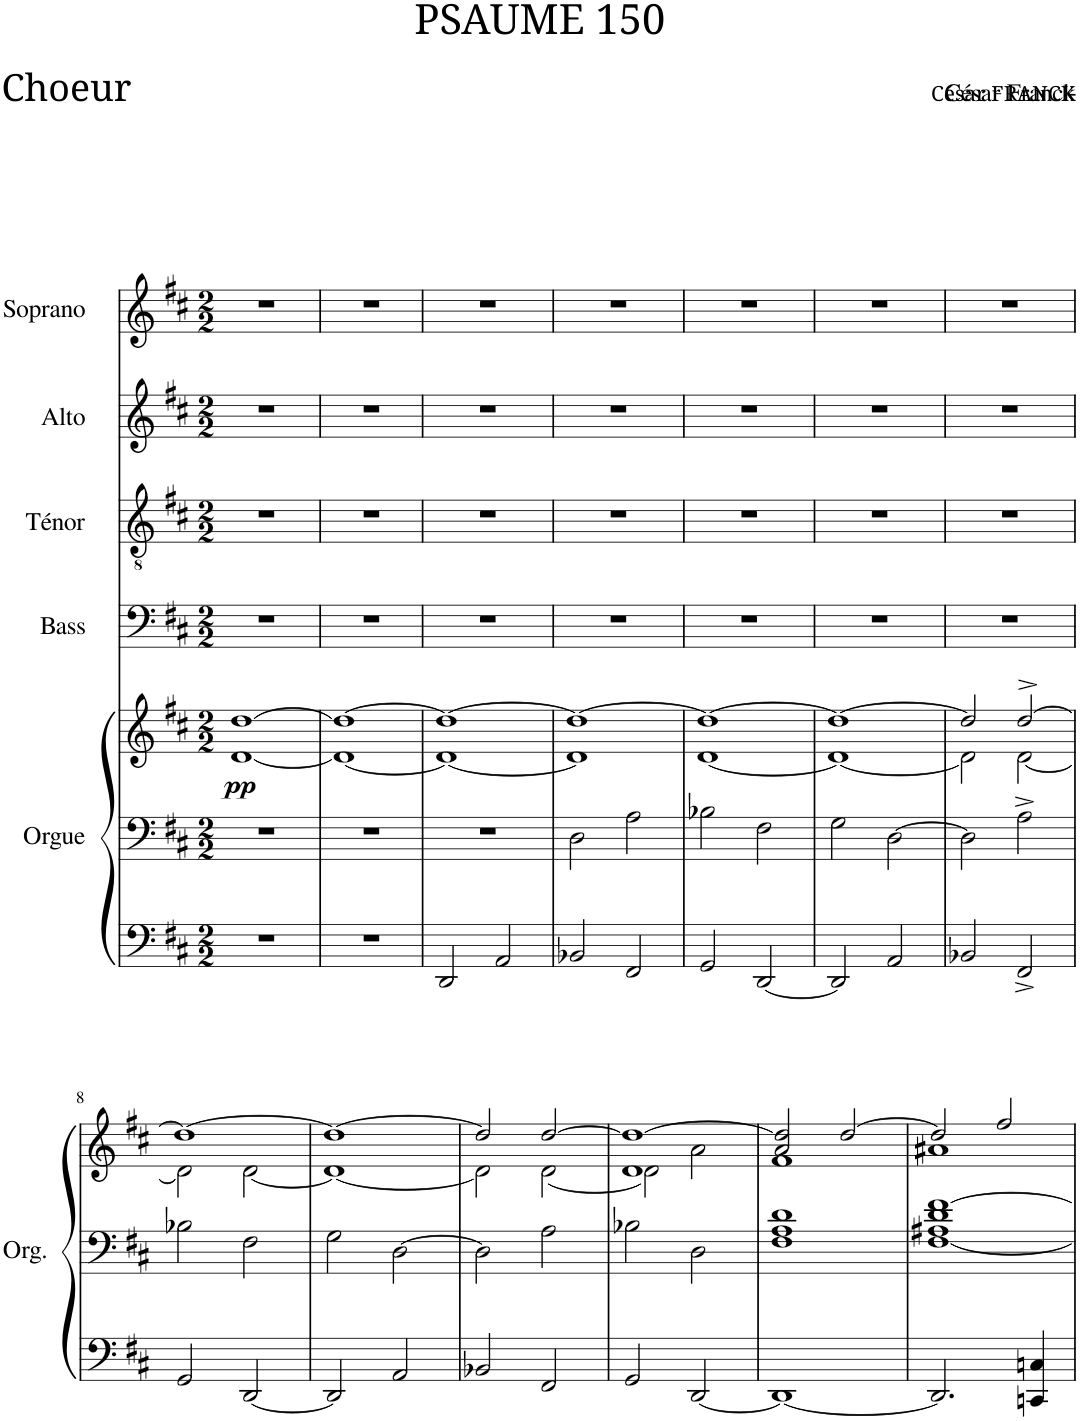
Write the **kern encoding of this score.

**kern	**kern	**kern	**dynam	**kern	**kern	**kern	**kern
*part5	*part5	*part5	*part5	*part4	*part3	*part2	*part1
*staff7	*staff6	*staff5	*staff5/6/7	*staff4	*staff3	*staff2	*staff1
*I"Orgue	*	*	*	*I"Bass	*I"Ténor	*I"Alto	*I"Soprano
*I'Org.	*	*	*	*I'B.	*I'T.	*I'A.	*I'S.
*clefF4	*clefF4	*clefG2	*	*clefF4	*clefGv2	*clefG2	*clefG2
*k[f#c#]	*k[f#c#]	*k[f#c#]	*	*k[f#c#]	*k[f#c#]	*k[f#c#]	*k[f#c#]
*M2/2	*M2/2	*M2/2	*	*M2/2	*M2/2	*M2/2	*M2/2
=1	=1	=1	=1	=1	=1	=1	=1
!	!	!	!LO:DY:b	!	!	!	!
1r	1r	[1d [1dd	pp	1r	1r	1r	1r
=2	=2	=2	=2	=2	=2	=2	=2
*	*	*^	*	*	*	*	*
1r	1r	1dd_	1d_	.	1r	1r	1r	1r
=3	=3	=3	=3	=3	=3	=3	=3	=3
2DD/	1r	1dd_	1d_	.	1r	1r	1r	1r
2AA/	.	.	.	.	.	.	.	.
=4	=4	=4	=4	=4	=4	=4	=4	=4
2BB-X/	2D\	1dd_	1d]	.	1r	1r	1r	1r
2FF#/	2A\	.	.	.	.	.	.	.
=5	=5	=5	=5	=5	=5	=5	=5	=5
2GG/	2B-X\	1dd_	[1d	.	1r	1r	1r	1r
[2DD/	2F#\	.	.	.	.	.	.	.
=6	=6	=6	=6	=6	=6	=6	=6	=6
2DD/]	2G\	1dd_	1d_	.	1r	1r	1r	1r
2AA/	[2D\	.	.	.	.	.	.	.
=7	=7	=7	=7	=7	=7	=7	=7	=7
2BB-X/	2D\]	2dd/]	2d\]	.	1r	1r	1r	1r
2FF#^/	2A^\	[2dd^/	[2d\	.	.	.	.	.
!!LO:LB:g=z
=8	=8	=8	=8	=8	=8	=8	=8	=8
2GG/	2B-X\	1dd_	2d\]	.	1r	1r	1r	1r
[2DD/	2F#\	.	[2d\	.	.	.	.	.
=9	=9	=9	=9	=9	=9	=9	=9	=9
2DD/]	2G\	1dd_	1d_	.	1r	1r	1r	1r
2AA/	[2D\	.	.	.	.	.	.	.
=10	=10	=10	=10	=10	=10	=10	=10	=10
2BB-X/	2D\]	2dd/]	2d\]	.	1r	1r	1r	1r
2FF#/	2A\	[2dd/	[2d\	.	.	.	.	.
=11	=11	=11	=11	=11	=11	=11	=11	=11
2GG/	2B-X\	1d 1dd_	2d\]	.	1r	1r	1r	1r
[2DD/	2D\	.	2a\	.	.	.	.	.
=12	=12	=12	=12	=12	=12	=12	=12	=12
1DD_	1F# 1A 1d	2a/ 2dd/]	1f#	.	1r	1r	1r	1r
.	.	[2dd/	.	.	.	.	.	.
=13	=13	=13	=13	=13	=13	=13	=13	=13
2.DD/]	[1F# 1A#X 1d [1f#	2dd/]	1a#X	.	1r	1r	1r	1r
.	.	2ff#/	.	.	.	.	.	.
4CCn/ 4Cn/	.	.	.	.	.	.	.	.
*	*	*v	*v	*	*	*	*	*
=	=	=	=	=	=	=	=
*-	*-	*-	*-	*-	*-	*-	*-
